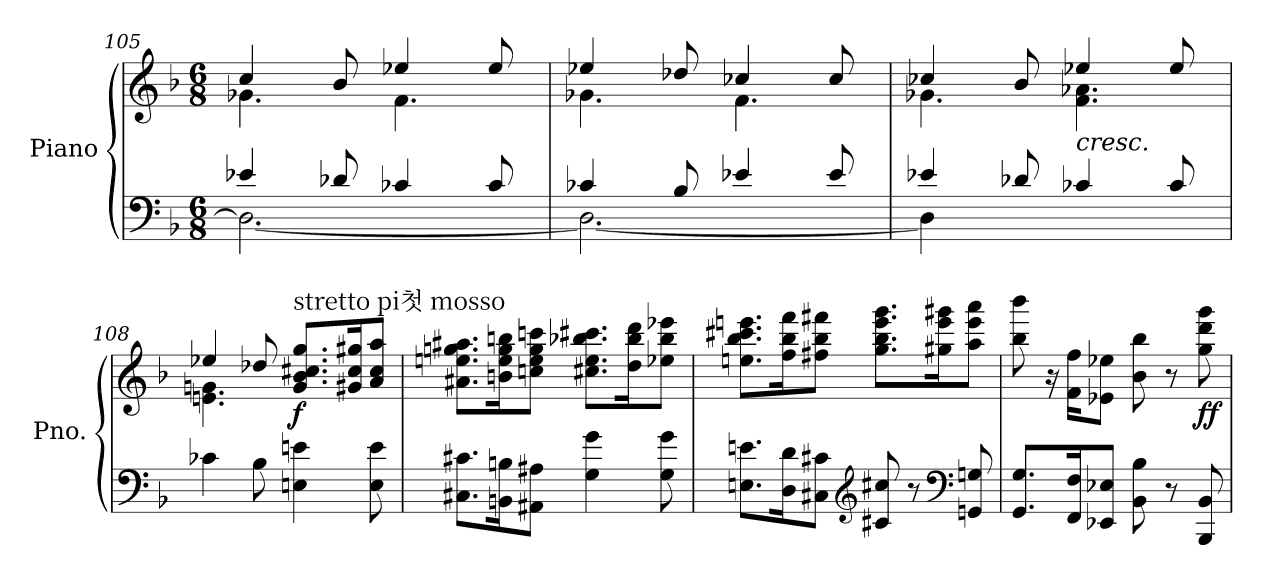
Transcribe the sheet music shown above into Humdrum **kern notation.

**kern	**kern	**dynam
*part1	*part1	*part1
*staff2	*staff1	*staff1/2
*I"Piano	*	*
*I'Pno.	*	*
*clefF4	*clefG2	*
*k[b-]	*k[b-]	*
*M6/8	*M6/8	*
=105	=105	=105
*^	*^	*
4e-X/	2.D-\_	4cc/	4.g-X\	.
8d-X/	.	8b-/	.	.
4c-X/	.	4ee-X/	4.f\	.
8c-/	.	8ee-/	.	.
=106	=106	=106	=106	=106
4c-X/	2.D-\_	4ee-X/	4.g-X\	.
8B-/	.	8dd-X/	.	.
4e-X/	.	4cc-X/	4.f\	.
8e-/	.	8cc-/	.	.
!!LO:LB:g=z	!!
=107	=107	=107	=107	=107
4e-X/	4D-\]	4cc-X/	4.g-X\	.
8d-X/	2ryy	8b-/	.	.
!LO:TX:a:i:t=cresc.	!	!	!	!
4c-X/	.	4ee-X/	4.f\ 4.a-X\	.
8c-/	.	8ee-/	.	.
*v	*v	*	*	*
=108	=108	=108	=108
4c-X\	4ee-X/	4.en\ 4.gn\	.
8B-\	8dd-X/	.	.
!	!LO:TX:a:i:t=stretto pi첫 mosso	!	!
!	!	!	!LO:DY:b
4En\ 4en\	8.g/ 8.b-/ 8.cc#X/ 8.gg/L	8reyy	f
.	.	4rcyy	.
.	16g#X/ 16cc#/ 16gg#X/K	.	.
8E\ 8e\	8a/ 8cc#/ 8aa/J	.	.
*	*v	*v	*
=109	=109	=109
8.C#X\ 8.c#X\L	8.a#X\ 8.een\ 8.ggn\ 8.aa#X\L	.
16BBn\ 16Bn\K	16bn\ 16ee\ 16gg\ 16bbn\K	.
8AA#X\ 8A#X\J	8ccn\ 8ee\ 8gg\ 8cccn\J	.
4G\ 4g\	8.cc#X\ 8.ee\ 8.bb-X\ 8.ccc#X\L	.
.	16dd\ 16bb-\ 16ddd\K	.
8G\ 8g\	8ee-X\ 8bb-\ 8eee-X\J	.
=110	=110	=110
8.En\ 8.en\L	8.een\ 8.bb-\ 8.ccc#X\ 8.eeen\L	.
16D\ 16d\K	16ff\ 16bb-\ 16fff\K	.
8C#X\ 8c#X\J	8ff#X\ 8bb-\ 8fff#X\J	.
*clefG2	*	*
8c#X/ 8cc#X/	8.gg\ 8.bb-\ 8.eee\ 8.ggg\L	.
8r	.	.
.	16gg#X\ 16eee\ 16ggg#X\K	.
*clefF4	*	*
8GGn/ 8Gn/	8aa\ 8eee\ 8aaa\J	.
!!LO:PB:g=z
=111	=111	=111
8.GG/ 8.G/L	8bb-\ 8bbb-\	.
.	16r	.
16FF/ 16F/K	16f\ 16ff\KL	.
8EE-X/ 8E-X/J	8e-X\ 8ee-X\J	.
8BB-\ 8B-\	8b-\ 8bb-\	.
8r	8r	.
!	!	!LO:DY:b
8BBB-/ 8BB-/	8gg\ 8ddd\ 8ggg\	ff
=	=	=
*-	*-	*-
